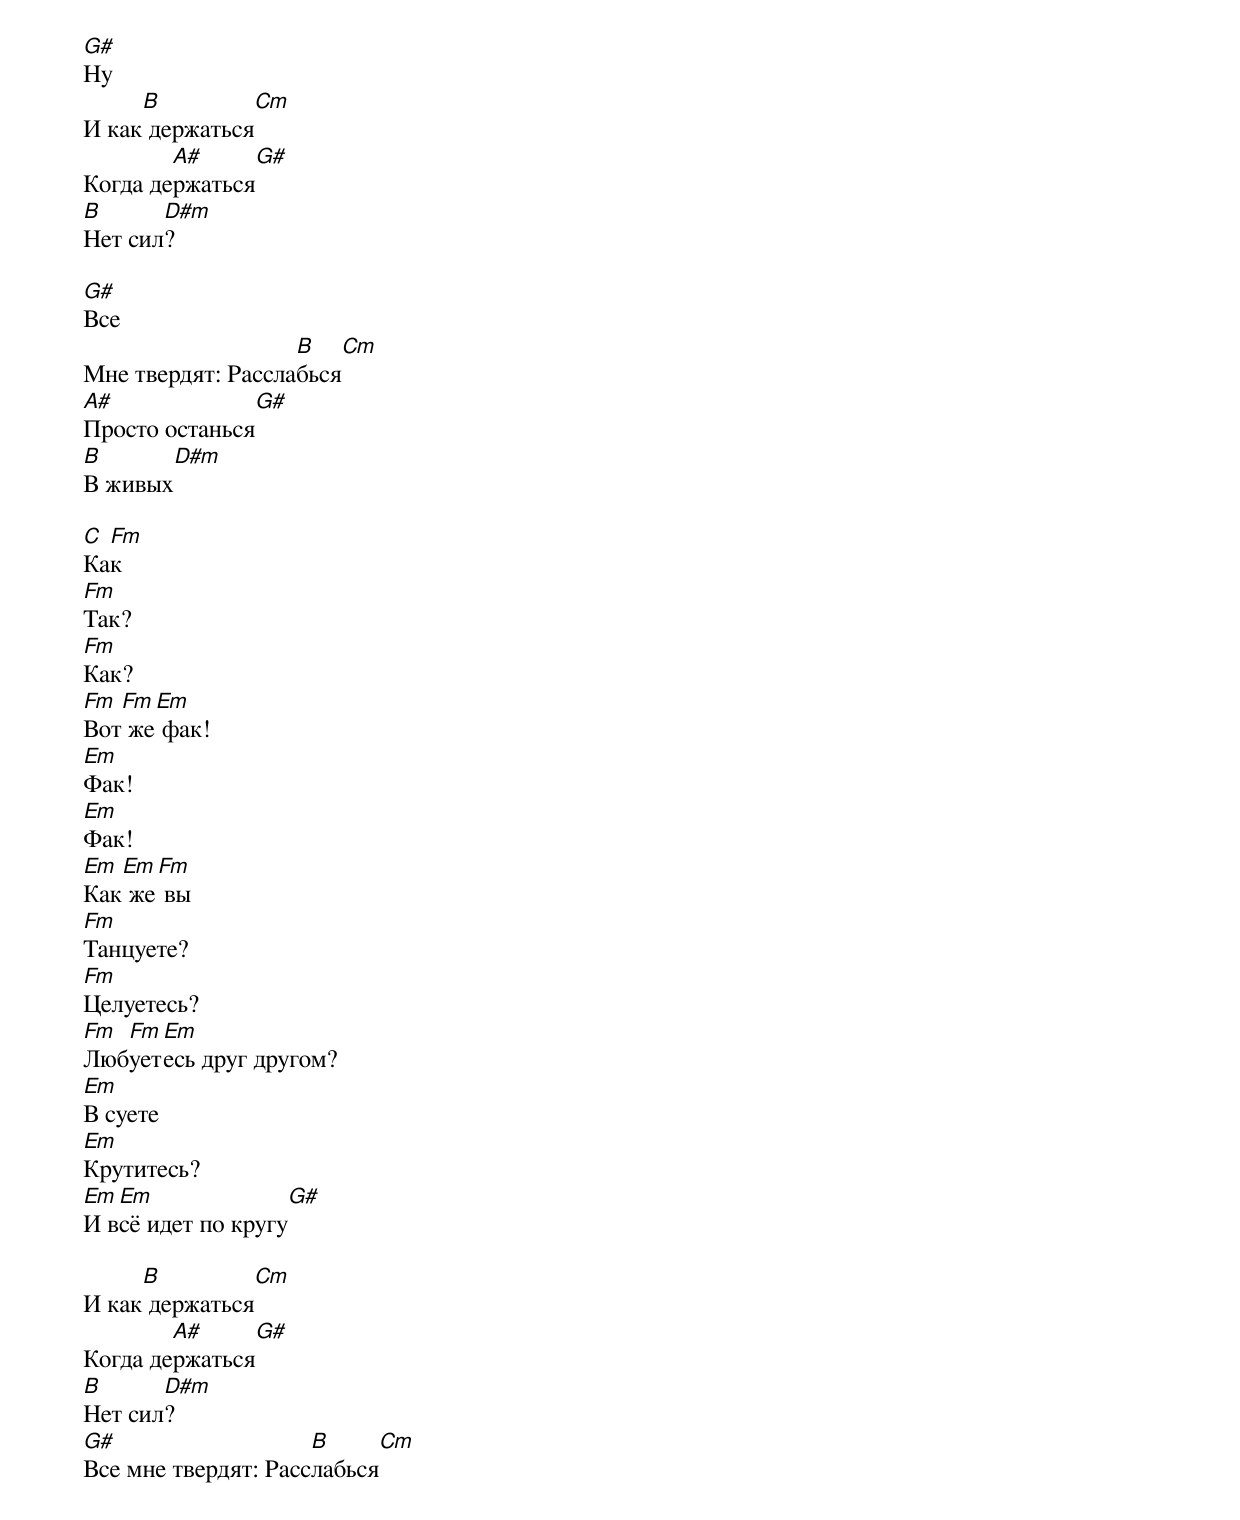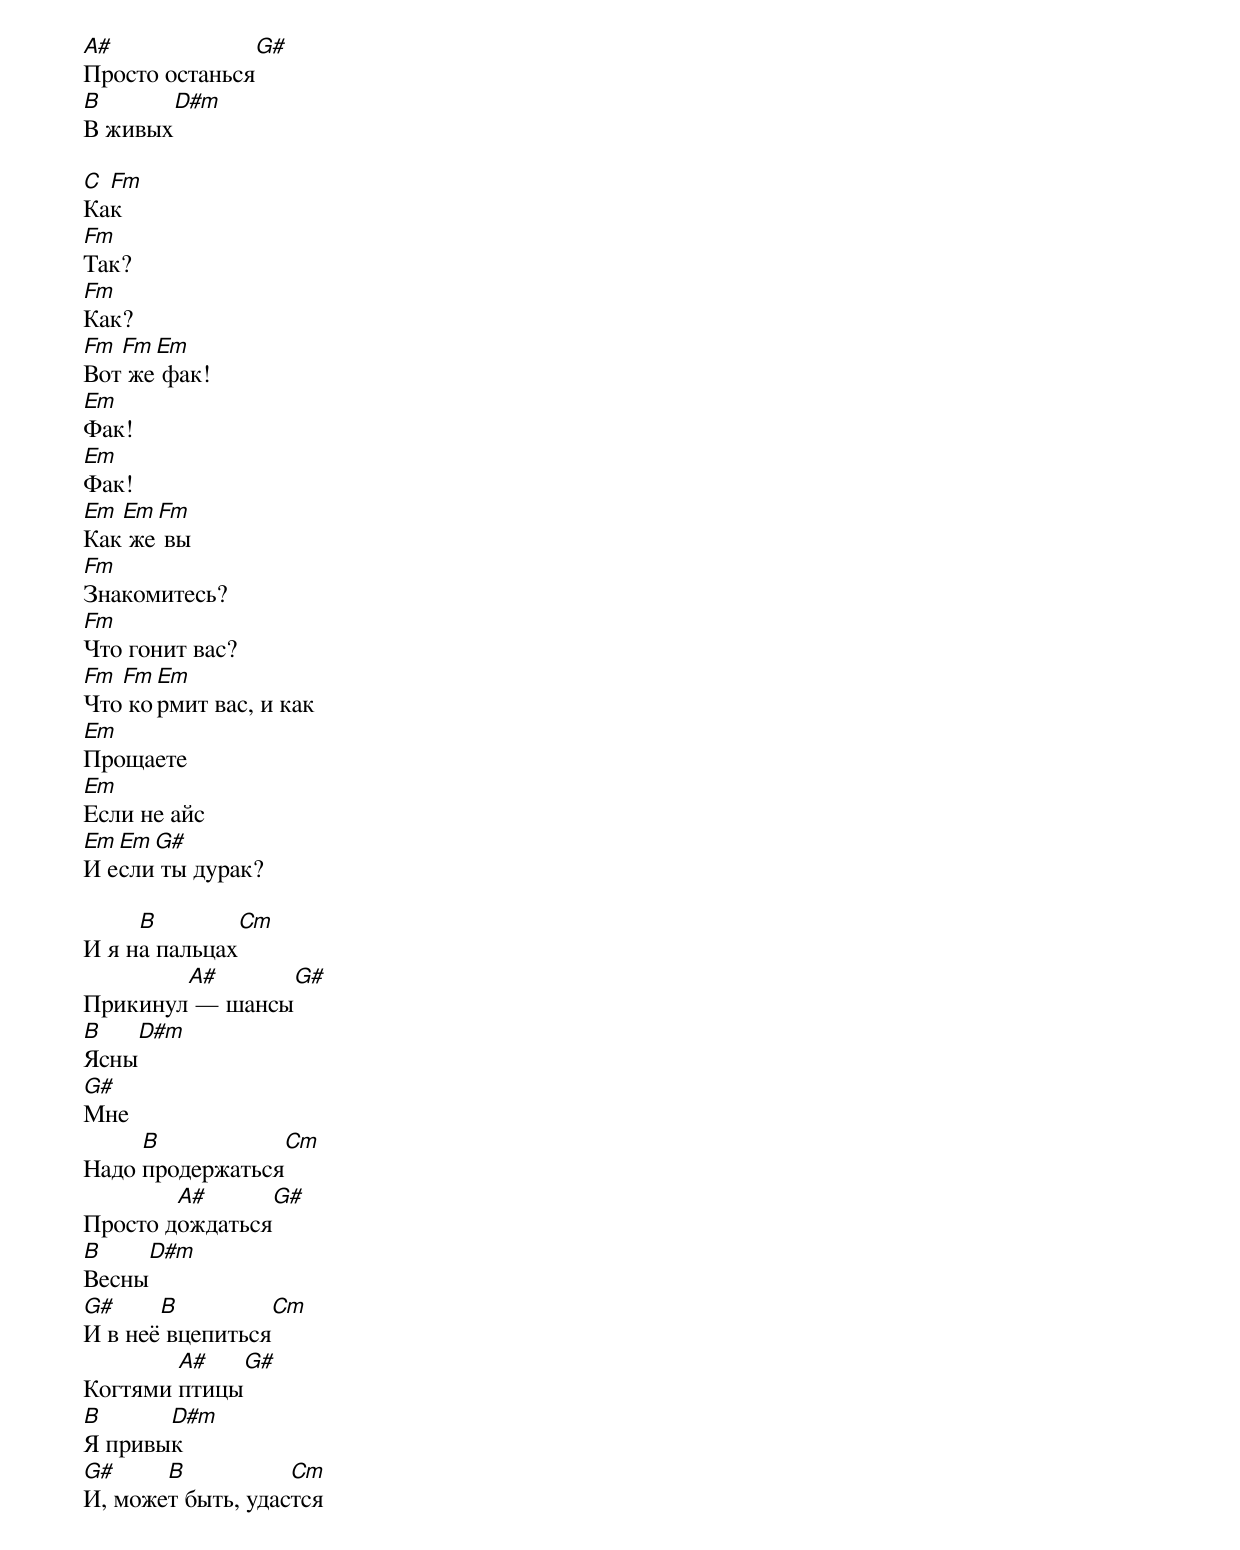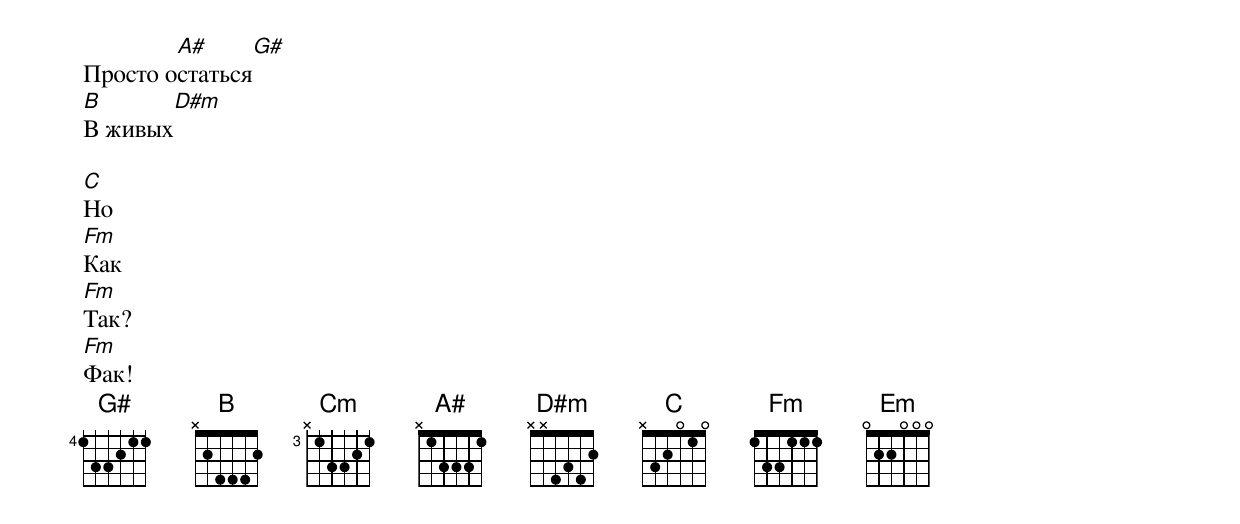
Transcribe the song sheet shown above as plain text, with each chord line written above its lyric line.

G#
Ну
     B           Cm
И как держаться
        A#        G#
Когда держаться
B      D#m
Нет сил?

G#
Все
                   B           Cm
Мне твердят: Расслабься
A#              G#
Просто останься
B      D#m
В живых

C Fm
Как
Fm
Так?
Fm
Как?
Fm Fm Em
Вот же фак!
Em
Фак!
Em
Фак!
Em Em Fm
Как же вы
Fm
Танцуете?
Fm
Целуетесь?
Fm Fm Em
Любуетесь друг другом?
Em
В суете
Em
Крутитесь?
Em Em              G#
И всё идет по кругу

     B           Cm
И как держаться
        A#        G#
Когда держаться
B      D#m
Нет сил?
G#                   B           Cm
Все мне твердят: Расслабься
A#              G#
Просто останься
B      D#m
В живых

C Fm
Как
Fm
Так?
Fm
Как?
Fm Fm Em
Вот же фак!
Em
Фак!
Em
Фак!
Em Em Fm
Как же вы
Fm
Знакомитесь?
Fm
Что гонит вас?
Fm Fm Em
Что кормит вас, и как
Em
Прощаете
Em
Если не айс
Em Em G#
И если ты дурак?

     B           Cm
И я на пальцах
        A#        G#
Прикинул — шансы
B      D#m
Ясны
G#
Мне
     B           Cm
Надо продержаться
        A#        G#
Просто дождаться
B      D#m
Весны
G#     B           Cm
И в неё вцепиться
        A#        G#
Когтями птицы
B      D#m
Я привык
G#     B           Cm
И, может быть, удастся
        A#        G#
Просто остаться
B      D#m
В живых

C
Но
Fm
Как
Fm
Так?
Fm
Фак!
